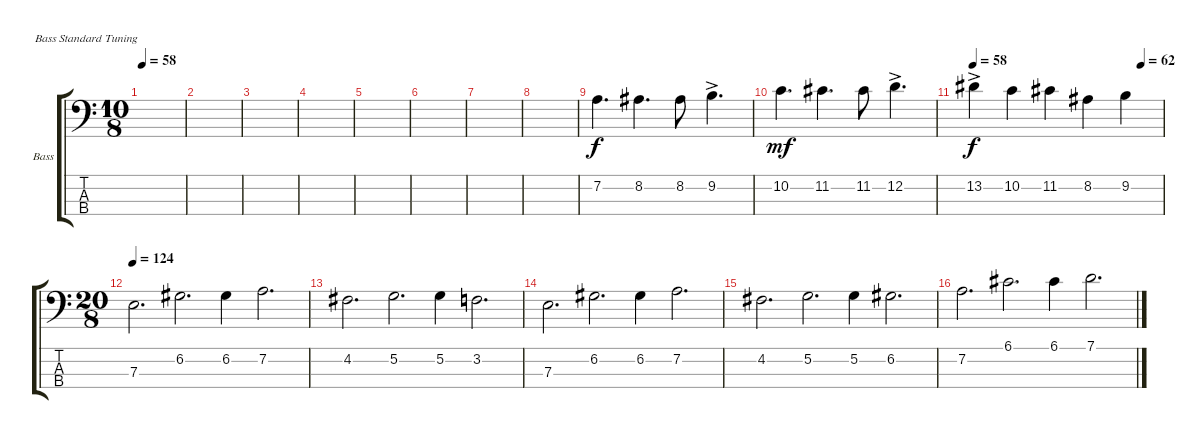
\bracketExtendMode groupsimilarinstruments
\firstSystemTrackNameOrientation horizontal
\otherSystemsTrackNameOrientation horizontal
\track ("E-Bass" "Bass") {instrument fretlessbass}
\staff {score tabs}
\tuning (G2 D2 A1 E1)
\ts (10 8)
\beaming (8 3 3 1 3)
\tempo 58
\clef f4
\ks c
|
|
|
|
|
|
|
|
7.2.4{d} 8.2.4{d} 8.2.8 9.2{ac}.4{d} |
10.2.4{d dy mf} 11.2.4{d} 11.2.8 12.2{ac}.4{d} |
\beaming (8 3 3 3 3 3 3 2)
\tempo 58
\tempo (62 0.887324)
13.2{ac}.4{dy f} 10.2.4 11.2.4 8.2.4 9.2.4 |
\ts (20 8)
\beaming (8 3 3 3 3 3 3 2)
\tempo 124
7.3.2{d} 6.2.2{d} 6.2.4 7.2.2{d} |
4.2.2{d} 5.2.2{d} 5.2.4 3.2.2{d} |
7.3.2{d} 6.2.2{d} 6.2.4 7.2.2{d} |
4.2.2{d} 5.2.2{d} 5.2.4 6.2.2{d} |
7.2.2{d} 6.1.2{d} 6.1.4 7.1.2{d}
